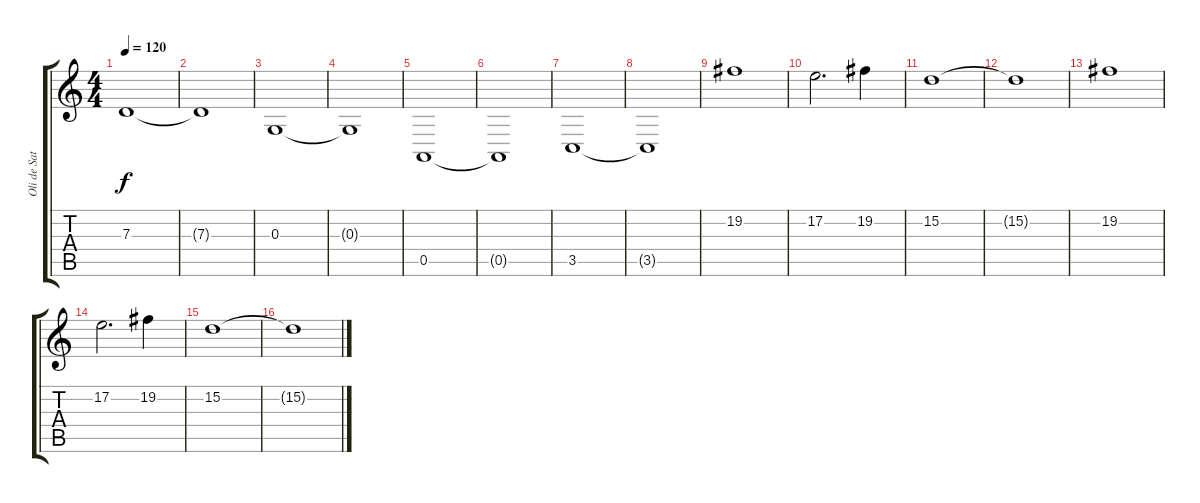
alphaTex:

\track ("Oli de Sat" "Oli de Sat") {instrument pad2warm}
\staff {score tabs}
\tuning (E4 B3 G3 D3 A2 E2) {hide}
\ts (4 4)
\tempo 120
\clef g2
\ks c
7.3.1{dy f} |
7.3{t}.1 |
0.3.1 |
0.3{t}.1 |
0.5.1 |
0.5{t}.1 |
3.5.1 |
3.5{t}.1 |
19.2.1 |
17.2.2{d} 19.2.4 |
15.2.1 |
15.2{t}.1 |
19.2.1 |
17.2.2{d} 19.2.4 |
15.2.1 |
15.2{t}.1
